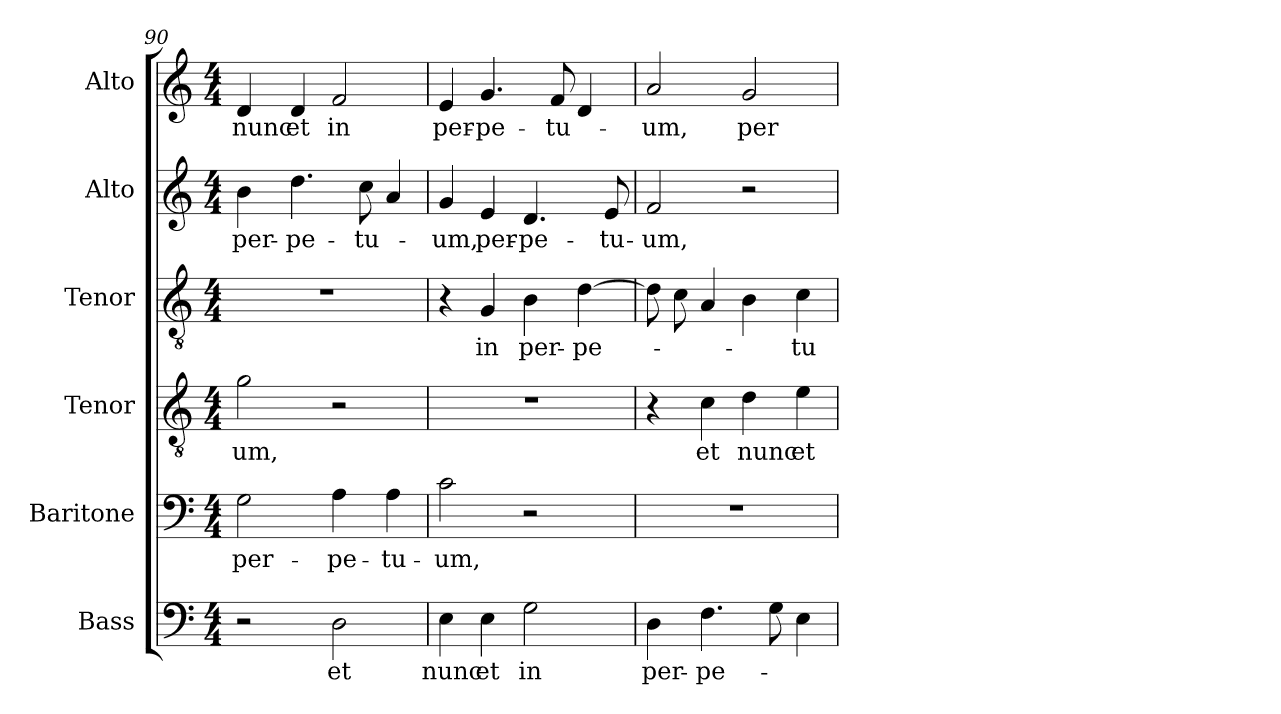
**kern	**text	**kern	**text	**kern	**text	**kern	**text	**kern	**text	**kern	**text
*part6	*part6	*part5	*part5	*part4	*part4	*part3	*part3	*part2	*part2	*part1	*part1
*staff6	*staff6	*staff5	*staff5	*staff4	*staff4	*staff3	*staff3	*staff2	*staff2	*staff1	*staff1
*I"Bass	*	*I"Baritone	*	*I"Tenor	*	*I"Tenor	*	*I"Alto	*	*I"Alto	*
*I'B.	*	*I'Bar.	*	*I'T.	*	*I'T.	*	*I'A.	*	*	*
*clefF4	*	*clefF4	*	*clefGv2	*	*clefGv2	*	*clefG2	*	*clefG2	*
*	*	*	*	*ITrd7c12	*	*ITrd7c12	*	*	*	*	*
*k[]	*	*k[]	*	*k[]	*	*k[]	*	*k[]	*	*k[]	*
*C:	*	*C:	*	*C:	*	*C:	*	*C:	*	*C:	*
*M4/4	*	*M4/4	*	*M4/4	*	*M4/4	*	*M4/4	*	*M4/4	*
=90	=90	=90	=90	=90	=90	=90	=90	=90	=90	=90	=90
!	!	!	!LO:LY:b:color=#000000	!	!	!	!	!	!	!	!
!	!	!	!	!	!LO:LY:b:color=#000000	!	!	!	!	!	!
!	!	!	!	!	!	!	!	!	!LO:LY:b:color=#000000	!	!
!	!	!	!	!	!	!	!	!	!	!	!LO:LY:b:color=#000000
2r	.	2Gi\	per-	2Gi\	-um,	1r	.	4bi\	per-	4di/	nunc
!	!	!	!	!	!	!	!	!	!LO:LY:b:color=#000000	!	!
!	!	!	!	!	!	!	!	!	!	!	!LO:LY:b:color=#000000
.	.	.	.	.	.	.	.	4.ddi\	-pe-	4di/	et
!	!LO:LY:b:color=#000000	!	!	!	!	!	!	!	!	!	!
!	!	!	!LO:LY:b:color=#000000	!	!	!	!	!	!	!	!
!	!	!	!	!	!	!	!	!	!	!	!LO:LY:b:color=#000000
2Di\	et	4Ai\	-pe-	2r	.	.	.	.	.	2fi/	in
!	!	!	!	!	!	!	!	!	!LO:LY:b:color=#000000	!	!
.	.	.	.	.	.	.	.	8cci\	-tu-	.	.
!	!	!	!LO:LY:b:color=#000000	!	!	!	!	!	!	!	!
.	.	4Ai\	-tu-	.	.	.	.	4ai/	.	.	.
=91	=91	=91	=91	=91	=91	=91	=91	=91	=91	=91	=91
!	!LO:LY:b:color=#000000	!	!	!	!	!	!	!	!	!	!
!	!	!	!LO:LY:b:color=#000000	!	!	!	!	!	!	!	!
!	!	!	!	!	!	!	!	!	!LO:LY:b:color=#000000	!	!
!	!	!	!	!	!	!	!	!	!	!	!LO:LY:b:color=#000000
4Ei\	nunc	2ci\	-um,	1r	.	4r	.	4gi/	-um,	4ei/	per-
!	!LO:LY:b:color=#000000	!	!	!	!	!	!	!	!	!	!
!	!	!	!	!	!	!	!LO:LY:b:color=#000000	!	!	!	!
!	!	!	!	!	!	!	!	!	!LO:LY:b:color=#000000	!	!
!	!	!	!	!	!	!	!	!	!	!	!LO:LY:b:color=#000000
4Ei\	et	.	.	.	.	4GGi/	in	4ei/	per-	4.gi/	-pe-
!	!LO:LY:b:color=#000000	!	!	!	!	!	!	!	!	!	!
!	!	!	!	!	!	!	!LO:LY:b:color=#000000	!	!	!	!
!	!	!	!	!	!	!	!	!	!LO:LY:b:color=#000000	!	!
2Gi\	in	2r	.	.	.	4BBi\	per-	4.di/	-pe-	.	.
!	!	!	!	!	!	!	!	!	!	!	!LO:LY:b:color=#000000
.	.	.	.	.	.	.	.	.	.	8fi/	-tu-
!	!	!	!	!	!	!	!LO:LY:b:color=#000000	!	!	!	!
.	.	.	.	.	.	[4Di\	-pe-	.	.	4di/	.
!	!	!	!	!	!	!	!	!	!LO:LY:b:color=#000000	!	!
.	.	.	.	.	.	.	.	8ei/	-tu-	.	.
=92	=92	=92	=92	=92	=92	=92	=92	=92	=92	=92	=92
!	!LO:LY:b:color=#000000	!	!	!	!	!	!	!	!	!	!
!	!	!	!	!	!	!	!	!	!LO:LY:b:color=#000000	!	!
!	!	!	!	!	!	!	!	!	!	!	!LO:LY:b:color=#000000
4Di\	per-	1r	.	4r	.	8Di\]	.	2fi/	-um,	2ai/	-um,
.	.	.	.	.	.	8Ci\	.	.	.	.	.
!	!LO:LY:b:color=#000000	!	!	!	!	!	!	!	!	!	!
!	!	!	!	!	!LO:LY:b:color=#000000	!	!	!	!	!	!
4.Fi\	-pe-	.	.	4Ci\	et	4AAi/	.	.	.	.	.
!	!	!	!	!	!LO:LY:b:color=#000000	!	!	!	!	!	!
!	!	!	!	!	!	!	!	!	!	!	!LO:LY:b:color=#000000
.	.	.	.	4Di\	nunc	4BBi\	.	2r	.	2gi/	per-
8Gi\	.	.	.	.	.	.	.	.	.	.	.
!	!	!	!	!	!LO:LY:b:color=#000000	!	!	!	!	!	!
!	!	!	!	!	!	!	!LO:LY:b:color=#000000	!	!	!	!
4Ei\	.	.	.	4Ei\	et	4Ci\	-tu-	.	.	.	.
=	=	=	=	=	=	=	=	=	=	=	=
*-	*-	*-	*-	*-	*-	*-	*-	*-	*-	*-	*-
